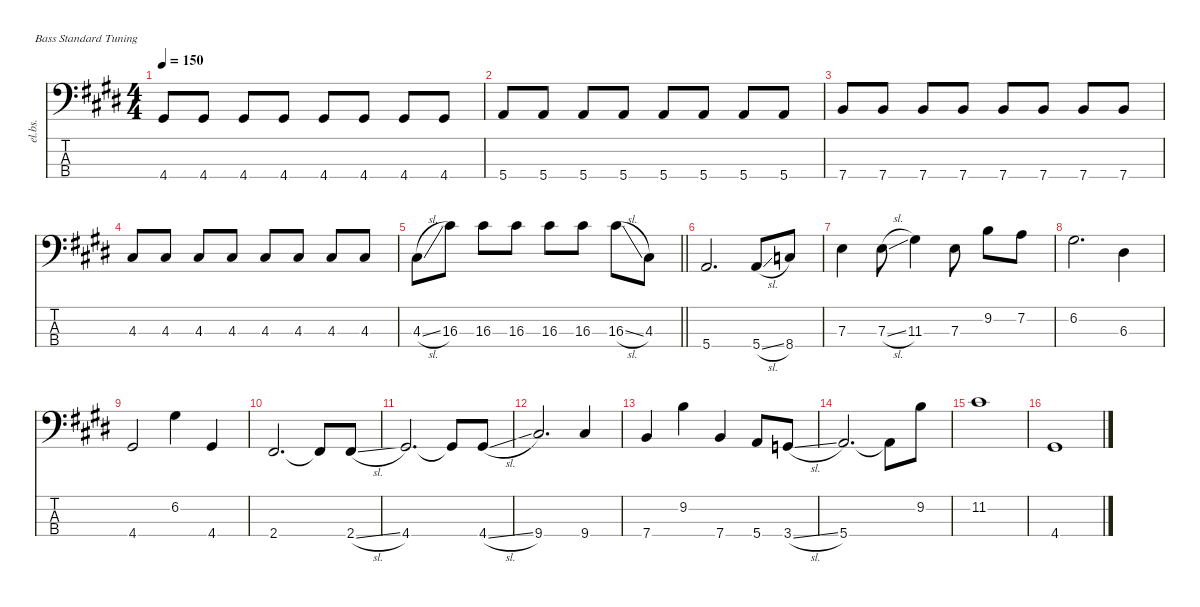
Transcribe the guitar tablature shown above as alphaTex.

\defaultSystemsLayout 4
\hideDynamics
\bracketExtendMode nobrackets
\track ("(Bass)" "el.bs.") {instrument electricbassfinger}
\staff {score tabs}
\tuning (G2 D2 A1 E1)
\ts (4 4)
\tempo 150
\clef f4
\ks c#minor
4.4{acc #}.8{dy f} 4.4{acc #}.8 4.4{acc #}.8 4.4{acc #}.8 4.4{acc #}.8 4.4{acc #}.8 4.4{acc #}.8 4.4{acc #}.8 |
5.4{acc forcenatural}.8 5.4{acc forcenatural}.8 5.4{acc forcenatural}.8 5.4{acc forcenatural}.8 5.4{acc forcenatural}.8 5.4{acc forcenatural}.8 5.4{acc forcenatural}.8 5.4{acc forcenatural}.8 |
7.4{acc forcenatural}.8 7.4{acc forcenatural}.8 7.4{acc forcenatural}.8 7.4{acc forcenatural}.8 7.4{acc forcenatural}.8 7.4{acc forcenatural}.8 7.4{acc forcenatural}.8 7.4{acc forcenatural}.8 |
4.3{acc #}.8 4.3{acc #}.8 4.3{acc #}.8 4.3{acc #}.8 4.3{acc #}.8 4.3{acc #}.8 4.3{acc #}.8 4.3{acc #}.8 |
\barLineRight lightlight
4.3{sl acc #}.8 16.3{acc #}.8 16.3{acc #}.8 16.3{acc #}.8 16.3{acc #}.8 16.3{acc #}.8 16.3{sl acc #}.8 4.3{acc #}.8 |
5.4{acc forcenatural}.2{d} 5.4{sl acc forcenatural}.8 8.4{acc forcenatural}.8 |
7.3{acc forcenatural}.4 7.3{sl acc forcenatural}.8 11.3{acc #}.4 7.3{acc forcenatural}.8 9.2{acc forcenatural}.8 7.2{acc forcenatural}.8 |
6.2{acc #}.2{d} 6.3{acc #}.4 |
4.4{acc #}.2 6.2{acc #}.4 4.4{acc #}.4 |
2.4{acc #}.2{d} 2.4{t acc #}.8 2.4{sl acc #}.8 |
4.4{acc #}.2{d} 4.4{t acc #}.8 4.4{sl acc #}.8 |
9.4{acc #}.2{d} 9.4{acc #}.4 |
7.4{acc forcenatural}.4 9.2{acc forcenatural}.4 7.4{acc forcenatural}.4 5.4{acc forcenatural}.8 3.4{sl acc forcenatural}.8 |
5.4{acc forcenatural}.2{d} 5.4{t acc forcenatural}.8 9.2{acc forcenatural}.8 |
11.2{acc #}.1 |
4.4{acc #}.1
